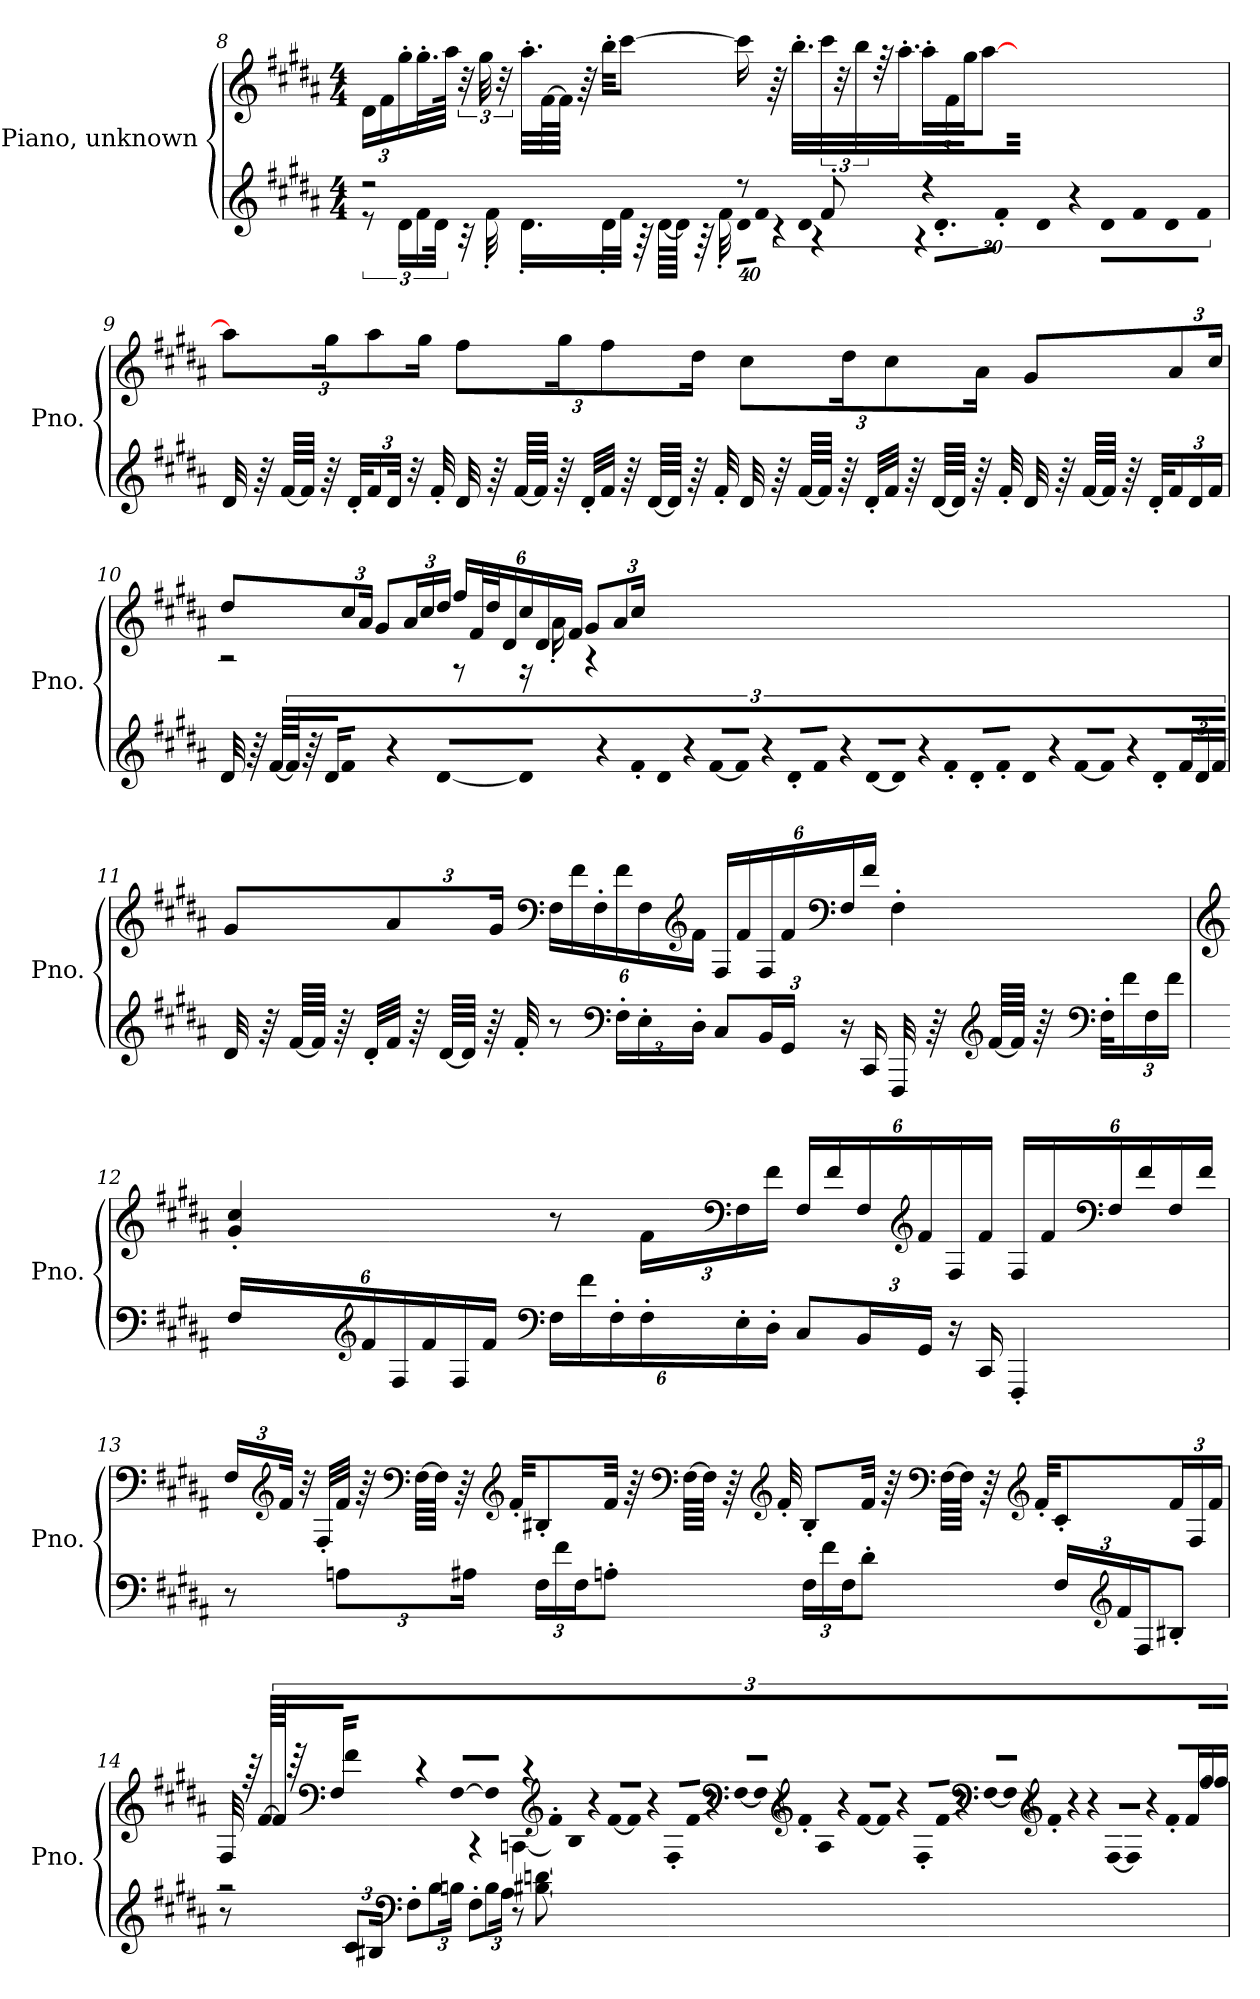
**kern	**kern
*part1	*part1
*staff2	*staff1
*I"Piano, unknown	*
*I'Pno.	*
!!LO:LB:g=z
*clefG2	*clefG2
*k[f#c#g#d#a#]	*k[f#c#g#d#a#]
*M4/4	*M4/4
=8	=8
*^	*
*	*	*Xbrackettup
2r	12r	24d#\LL
.	.	24f#\
.	24d#\LL	24gg#'\
*	*Xbrackettup	*
.	24f#\	32.gg#'\L
.	48d#\JJk	.
.	.	64aa#\JJJk
*	*	*brackettup
.	32r	48r
.	.	48gg#\
.	32f#'\	.
.	.	48r
.	16.d#'\LL	32.aa#'\LLL
.	.	[64f#\L
.	.	64f#\JJJJ]
.	.	64r
.	32d#'\L	32bb'\KKL
.	32f#\JJJ	[8ccc#\J
.	64r	.
.	[64d#\LLLL	.
.	64d#\JJJJ]	.
.	64r	.
.	32f#'\	.
*	*brackettup	*
!	!LO:N:vis=32	!
8r	640%23d#\LLL	16ccc#\]
!	!LO:N:vis=32	!
.	640%23f#\JJJ	.
.	.	64r
!	!LO:N:vis=64	!
.	960%17r	.
.	.	32.bb'\LLL
!	!LO:N:vis=64	!
.	960%17d#\	.
!	!LO:N:vis=32	!
.	640%23r	.
8f#'/	.	48ccc#\JJJ
!	!LO:N:vis=64	!
.	960%17r	.
.	.	48r
!	!LO:N:vis=32.	!
.	1920%103d#'\LLL	.
.	.	48bb\
.	.	64r
.	.	32.aa#'\
!	!LO:N:vis=32	!
.	640%23f#'\JJJ	.
*	*	*Xbrackettup
4r	.	24aa#'\LL
.	24d#\	.
.	.	24f#\
.	24r	.
.	.	24gg#\J
.	24d#\LL	.
.	.	[8aa#\J
*	*Xbrackettup	*
.	24f#\	.
.	24d#\	.
.	24f#\JJ	.
1920ryy	.	1920ryy
*v	*v	*
!!LO:PB:g=z
=9	=9
32d#/	12aa#\L]
64r	.
[64f#/LLLL	.
64f#/JJJJ]	.
64r	.
.	24gg#\K
32d#'/KLL	.
24f#/	12aa#\
48d#/JJk	.
32r	.
.	24gg#\Jk
32f#'/	.
32d#/	12ff#\L
64r	.
[64f#/LLLL	.
64f#/JJJJ]	.
64r	.
.	24gg#\K
32d#'/LLL	.
32f#/JJJ	12ff#\
64r	.
[64d#/LLLL	.
64d#/JJJJ]	.
64r	.
.	24dd#\Jk
32f#'/	.
32d#/	12cc#\L
64r	.
[64f#/LLLL	.
64f#/JJJJ]	.
64r	.
.	24dd#\K
32d#'/LLL	.
32f#/JJJ	12cc#\
64r	.
[64d#/LLLL	.
64d#/JJJJ]	.
64r	.
.	24a#\Jk
32f#'/	.
32d#/	8g#/L
64r	.
[64f#/LLLL	.
64f#/JJJJ]	.
64r	.
32d#'/KLL	.
24f#/	12a#/
24d#/	.
24f#/JJ	24cc#/Jk
!!LO:LB:g=z
=10	=10
*	*^
32d#/	8dd#/L	2r
64r	.	.
[64f#/LLLL	.	.
*brackettup	*	*
96f#/JJJJ]	.	.
96r	.	.
24d#/LL	.	.
32f#/JJk	12cc#/	.
64r	.	.
[64d#/LLLL	.	.
64d#/JJJJ]	.	.
64r	.	.
.	24a#/Jk	.
32f#'/	.	.
32d#/	8g#/L	.
64r	.	.
[64f#/LLLL	.	.
64f#/JJJJ]	.	.
64r	.	.
32d#'/LLL	.	.
32f#/JJJ	24a#/L	.
64r	.	.
.	24cc#/	.
[64d#/LLLL	.	.
64d#/JJJJ]	.	.
64r	.	.
.	24dd#/JJ	.
32f#'/	.	.
8d#'/L	24ff#/LL	8r
.	48f#/L	.
.	48dd#/J	.
.	24d#/	.
8f#'/J	24cc#/	16r
.	24d#/	.
.	.	16a#'\
.	24f#/JJ	.
32d#/	8g#/L	4r
64r	.	.
[64f#/LLLL	.	.
64f#/JJJJ]	.	.
64r	.	.
32d#'/KLL	.	.
*Xbrackettup	*	*
24f#/	12a#/	.
24d#/	.	.
24f#/JJ	24cc#/Jk	.
*	*v	*v
!!LO:LB:g=z
=11	=11
32d#/	8g#/L
64r	.
[64f#/LLLL	.
64f#/JJJJ]	.
64r	.
32d#'/LLL	.
32f#/JJJ	12a#/
64r	.
[64d#/LLLL	.
64d#/JJJJ]	.
64r	.
.	24g#/Jk
32f#'/	.
*	*clefF4
8r	24F#\LL
.	24f#\
.	24F#'\
*clefF4	*
24F#'\LL	24f#\
24E'\	24F#\
*	*clefG2
24D#'\JJ	24f#\JJ
12C#/L	24F#/LL
.	24f#/
24BB/L	24F#/
*brackettup	*
24GG#/JJ	24f#/
*	*clefF4
24r	24F#/
24CC#/	24f#/JJ
32FFF#/	4F#'\
64r	.
*clefG2	*
[64f#/LLLL	.
64f#/JJJJ]	.
64r	.
*clefF4	*
32F#'\KLL	.
*Xbrackettup	*
24f#\	.
24F#\	.
24f#\JJ	.
!!LO:LB:g=z
=12	=12
*	*clefG2
24F#/LL	4g#/' 4cc#/'
*clefG2	*
24f#/	.
24F#/	.
24f#/	.
24F#/	.
24f#/JJ	.
*clefF4	*
24F#\LL	8r
24f#\	.
24F#'\	.
24F#'\	24f#\LL
*	*clefF4
24E'\	24F#\
24D#'\JJ	24f#\JJ
12C#/L	24F#/LL
.	24f#/
24BB/L	24F#/
*	*clefG2
*brackettup	*
24GG#/JJ	24f#/
24r	24F#/
24CC#/	24f#/JJ
4FFF#'/	24F#/LL
.	24f#/
*	*clefF4
.	24F#/
.	24f#/
.	24F#/
.	24f#/JJ
!!LO:LB:g=z
=13	=13
8r	24F#/LL
*	*clefG2
.	48f#/JJk
.	32r
.	32F#'/LLL
*Xbrackettup	*
12An\L	32f#/JJJ
.	64r
*	*clefF4
.	[64F#\LLLL
.	64F#\JJJJ]
.	64r
24A#X\Jk	.
*	*clefG2
.	32f#'/KKL
24F#\LL	8B#X'/
24f#\	.
24F#\J	.
8An'\J	32f#/Jkk
.	64r
*	*clefF4
.	[64F#\LLLL
.	64F#\JJJJ]
.	64r
*	*clefG2
.	32f#'/
24F#\LL	8B#'/L
24f#\	.
24F#\J	.
8d#'\J	32f#/Jkk
.	64r
*	*clefF4
.	[64F#\LLLL
.	64F#\JJJJ]
.	64r
*	*clefG2
.	32f#'/KKL
24F#/LL	8c#'/
*clefG2	*
24f#/	.
24F#/J	.
8B#X'/J	24f#/L
.	24F#/
.	24f#/JJ
!!LO:LB:g=z
=14	=14
*	*^
8r	32F#/	2r
.	64r	.
.	[64f#/LLLL	.
*	*brackettup	*
.	96f#/JJJJ]	.
.	96r	.
*	*clefF4	*
.	24F#/LL	.
12c#/L	32f#/JJk	.
.	64r	.
.	[64F#/LLLL	.
.	64F#/JJJJ]	.
.	64r	.
24B#X/Jk	.	.
*	*clefG2	*
.	32f#'/	.
*clefF4	*	*
8F#'\L	32B/	.
.	64r	.
.	[64f#/LLLL	.
.	64f#/JJJJ]	.
.	64r	.
.	32F#'/LLL	.
12B#\	32f#/JJJ	.
.	64r	.
*	*clefF4	*
.	[64F#/LLLL	.
.	64F#/JJJJ]	.
.	64r	.
24Bn\Jk	.	.
*	*clefG2	*
.	32f#'/	.
8F#'\L	32A#/	4r
.	64r	.
.	[64f#/LLLL	.
.	64f#/JJJJ]	.
.	64r	.
.	32F#'/LLL	.
12B\	32f#/JJJ	.
.	64r	.
*	*clefF4	*
.	[64F#/LLLL	.
.	64F#/JJJJ]	.
.	64r	.
24A#\Jk	.	.
*	*clefG2	*
.	32f#'/	.
8r	32r	[4An\
.	64r	.
.	[64F#/LLLL	.
.	64F#/JJJJ]	.
.	64r	.
.	32f#'/KLL	.
*	*Xbrackettup	*
[8B#X\ [8dn\	24f#/	.
.	24ff#/	.
.	24ff#/JJ	.
*	*v	*v
=	=
*-	*-
